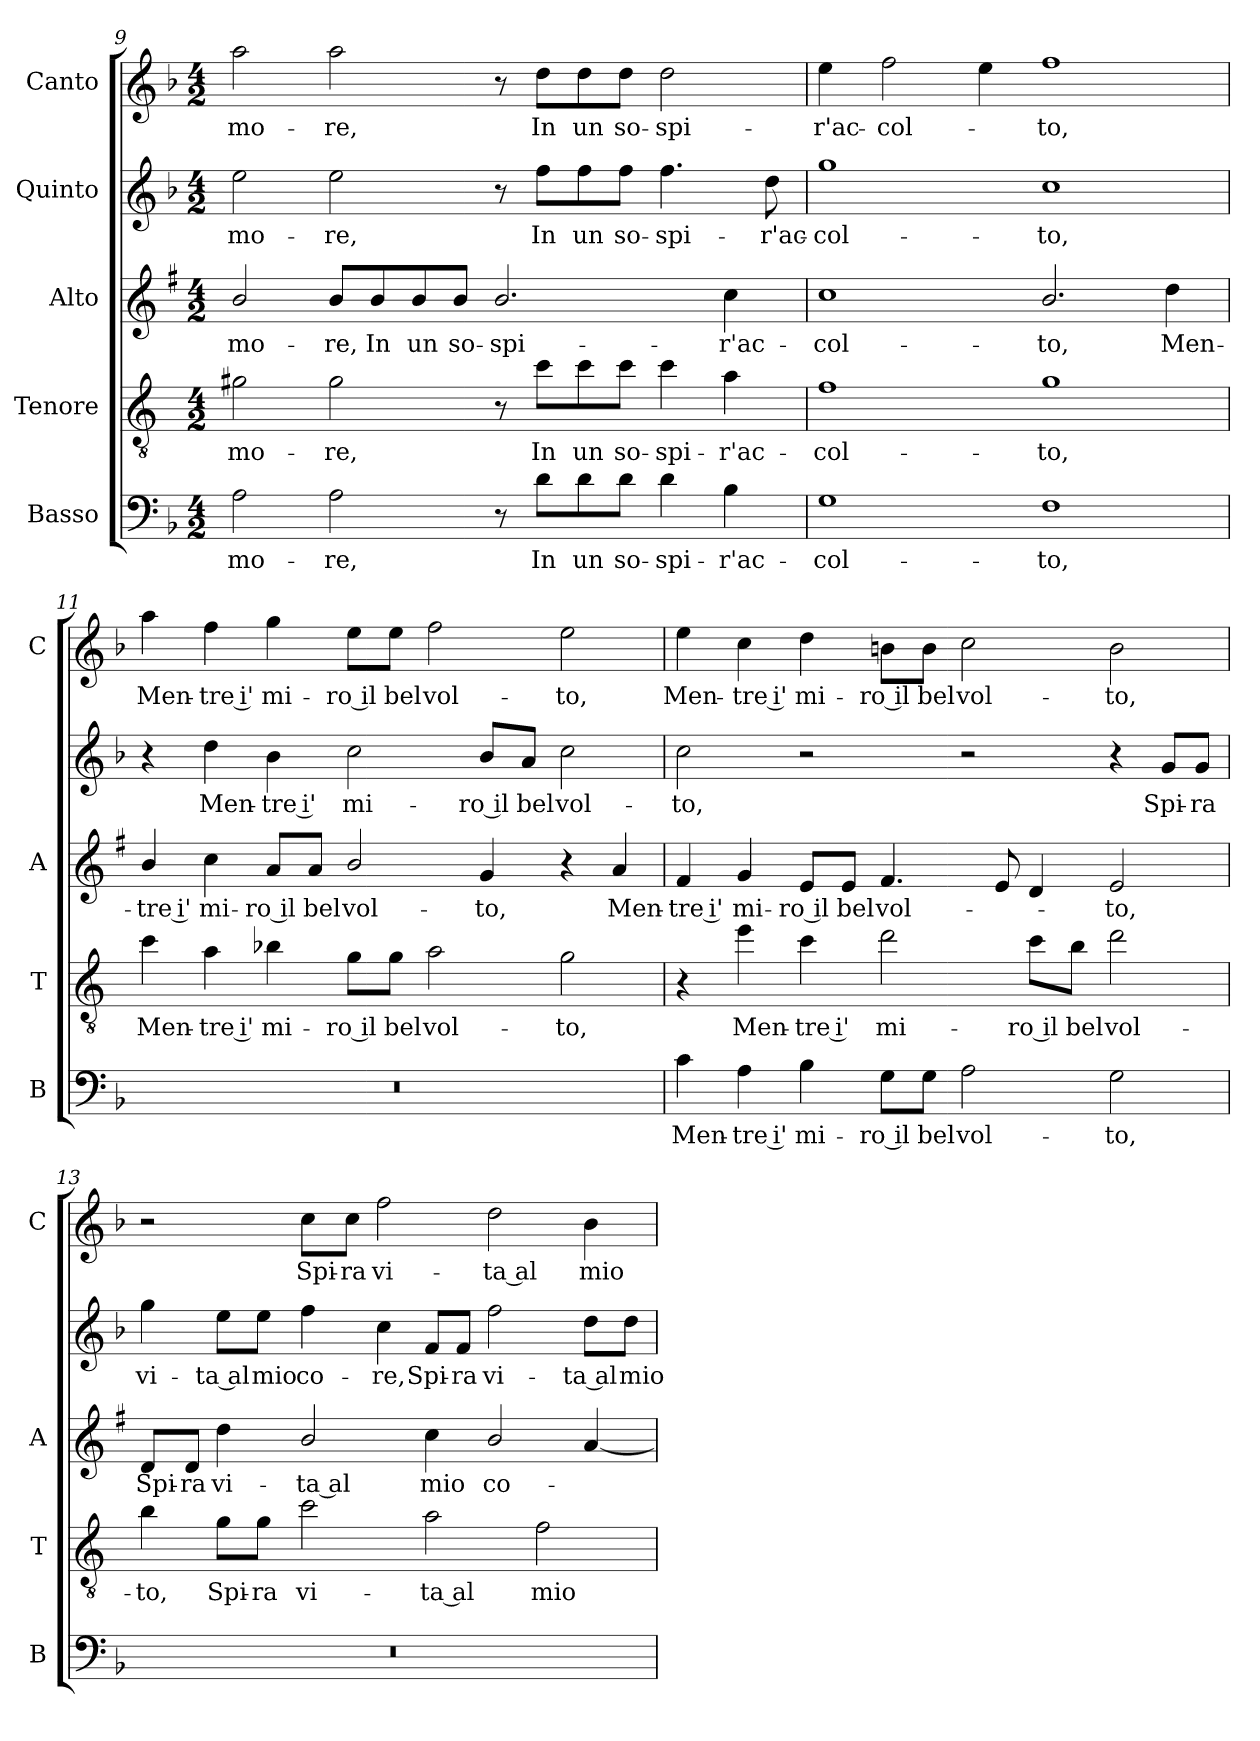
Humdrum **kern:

**kern	**text	**kern	**text	**kern	**text	**kern	**text	**kern	**text
*part5	*part5	*part4	*part4	*part3	*part3	*part2	*part2	*part1	*part1
*staff5	*staff5	*staff4	*staff4	*staff3	*staff3	*staff2	*staff2	*staff1	*staff1
*I"Basso	*	*I"Tenore	*	*I"Alto	*	*I"Quinto	*	*I"Canto	*
*I'B	*	*I'T	*	*I'A	*	*	*	*I'C	*
*clefF4	*	*clefGv2	*	*clefG2	*	*clefG2	*	*clefG2	*
*	*	*ITrd4c7	*	*ITrd1c2	*	*	*	*	*
*k[b-]	*	*k[b-]	*	*k[b-]	*	*k[b-]	*	*k[b-]	*
*F:	*	*F:	*	*F:	*	*F:	*	*F:	*
*M4/2	*	*M4/2	*	*M4/2	*	*M4/2	*	*M4/2	*
=9	=9	=9	=9	=9	=9	=9	=9	=9	=9
!	!LO:LY:b	!	!LO:LY:b	!	!LO:LY:b	!	!LO:LY:b	!	!LO:LY:b
2A\	-mo-	2c#X\	-mo-	2a/	-mo-	2ee\	-mo-	2aa\	-mo-
!	!LO:LY:b	!	!LO:LY:b	!	!LO:LY:b	!	!LO:LY:b	!	!LO:LY:b
2A\	-re,	2c#\	-re,	8a/L	-re,	2ee\	-re,	2aa\	-re,
!	!	!	!	!	!LO:LY:b	!	!	!	!
.	.	.	.	8a/	In	.	.	.	.
!	!	!	!	!	!LO:LY:b	!	!	!	!
.	.	.	.	8a/	un	.	.	.	.
!	!	!	!	!	!LO:LY:b	!	!	!	!
.	.	.	.	8a/J	so-	.	.	.	.
!	!	!	!	!	!LO:LY:b	!	!	!	!
8r	.	8r	.	2.a/	-spi-	8r	.	8r	.
!	!LO:LY:b	!	!LO:LY:b	!	!	!	!LO:LY:b	!	!LO:LY:b
8d\L	In	8f\L	In	.	.	8ff\L	In	8dd\L	In
!	!LO:LY:b	!	!LO:LY:b	!	!	!	!LO:LY:b	!	!LO:LY:b
8d\	un	8f\	un	.	.	8ff\	un	8dd\	un
!	!LO:LY:b	!	!LO:LY:b	!	!	!	!LO:LY:b	!	!LO:LY:b
8d\J	so-	8f\J	so-	.	.	8ff\J	so-	8dd\J	so-
!	!LO:LY:b	!	!LO:LY:b	!	!	!	!LO:LY:b	!	!LO:LY:b
4d\	-spi-	4f\	-spi-	.	.	4.ff\	-spi-	2dd\	-spi-
!	!LO:LY:b	!	!LO:LY:b	!	!LO:LY:b	!	!	!	!
4B-\	-r'ac-	4d\	-r'ac-	4b-\	-r'ac-	.	.	.	.
!	!	!	!	!	!	!	!LO:LY:b	!	!
.	.	.	.	.	.	8dd\	-r'ac-	.	.
!!LO:LB:g=z
=10	=10	=10	=10	=10	=10	=10	=10	=10	=10
!	!LO:LY:b	!	!LO:LY:b	!	!LO:LY:b	!	!LO:LY:b	!	!LO:LY:b
1G	-col-	1B-	-col-	1b-	-col-	1gg	-col-	4ee\	-r'ac-
!	!	!	!	!	!	!	!	!	!LO:LY:b
.	.	.	.	.	.	.	.	2ff\	-col-
.	.	.	.	.	.	.	.	4ee\	.
!	!LO:LY:b	!	!LO:LY:b	!	!LO:LY:b	!	!LO:LY:b	!	!LO:LY:b
1F	-to,	1c	-to,	2.a/	-to,	1cc	-to,	1ff	-to,
!	!	!	!	!	!LO:LY:b	!	!	!	!
.	.	.	.	4cc\	Men-	.	.	.	.
=11	=11	=11	=11	=11	=11	=11	=11	=11	=11
!	!	!	!LO:LY:b	!	!LO:LY:b	!	!	!	!LO:LY:b
0r	.	4f\	Men-	4a/	-tre i'	4r	.	4aa\	Men-
!	!	!	!LO:LY:b	!	!LO:LY:b	!	!LO:LY:b	!	!LO:LY:b
.	.	4d\	-tre i'	4b-\	mi-	4dd\	Men-	4ff\	-tre i'
!	!	!	!LO:LY:b	!	!LO:LY:b	!	!LO:LY:b	!	!LO:LY:b
.	.	4e-X\	mi-	8g/L	-ro il	4b-\	-tre i'	4gg\	mi-
!	!	!	!	!	!LO:LY:b	!	!	!	!
.	.	.	.	8g/J	bel	.	.	.	.
!	!	!	!LO:LY:b	!	!LO:LY:b	!	!LO:LY:b	!	!LO:LY:b
.	.	8c\L	-ro il	2a/	vol-	2cc\	mi-	8ee\L	-ro il
!	!	!	!LO:LY:b	!	!	!	!	!	!LO:LY:b
.	.	8c\J	bel	.	.	.	.	8ee\J	bel
!	!	!	!LO:LY:b	!	!	!	!	!	!LO:LY:b
.	.	2d\	vol-	.	.	.	.	2ff\	vol-
!	!	!	!	!	!LO:LY:b	!	!LO:LY:b	!	!
.	.	.	.	4f/	-to,	8b-/L	-ro il	.	.
!	!	!	!	!	!	!	!LO:LY:b	!	!
.	.	.	.	.	.	8a/J	bel	.	.
!	!	!	!LO:LY:b	!	!	!	!LO:LY:b	!	!LO:LY:b
.	.	2c\	-to,	4r	.	2cc\	vol-	2ee\	-to,
!	!	!	!	!	!LO:LY:b	!	!	!	!
.	.	.	.	4g/	Men-	.	.	.	.
=12	=12	=12	=12	=12	=12	=12	=12	=12	=12
!	!LO:LY:b	!	!	!	!LO:LY:b	!	!LO:LY:b	!	!LO:LY:b
4c\	Men-	4r	.	4e/	-tre i'	2cc\	-to,	4ee\	Men-
!	!LO:LY:b	!	!LO:LY:b	!	!LO:LY:b	!	!	!	!LO:LY:b
4A\	-tre i'	4a\	Men-	4f/	mi-	.	.	4cc\	-tre i'
!	!LO:LY:b	!	!LO:LY:b	!	!LO:LY:b	!	!	!	!LO:LY:b
4B-\	mi-	4f\	-tre i'	8d/L	-ro il	2r	.	4dd\	mi-
!	!	!	!	!	!LO:LY:b	!	!	!	!
.	.	.	.	8d/J	bel	.	.	.	.
!	!LO:LY:b	!	!LO:LY:b	!	!LO:LY:b	!	!	!	!LO:LY:b
8G\L	-ro il	2g\	mi-	4.e/	vol-	.	.	8bn\L	-ro il
!	!LO:LY:b	!	!	!	!	!	!	!	!LO:LY:b
8G\J	bel	.	.	.	.	.	.	8b\J	bel
!	!LO:LY:b	!	!	!	!	!	!	!	!LO:LY:b
2A\	vol-	.	.	.	.	2r	.	2cc\	vol-
.	.	.	.	8d/	.	.	.	.	.
!	!	!	!LO:LY:b	!	!	!	!	!	!
.	.	8f\L	-ro il	4c/	.	.	.	.	.
!	!	!	!LO:LY:b	!	!	!	!	!	!
.	.	8e\J	bel	.	.	.	.	.	.
!	!LO:LY:b	!	!LO:LY:b	!	!LO:LY:b	!	!	!	!LO:LY:b
2G\	-to,	2g\	vol-	2d/	-to,	4r	.	2b\	-to,
!	!	!	!	!	!	!	!LO:LY:b	!	!
.	.	.	.	.	.	8g/L	Spi-	.	.
!	!	!	!	!	!	!	!LO:LY:b	!	!
.	.	.	.	.	.	8g/J	-ra	.	.
!!LO:PB:g=z
=13	=13	=13	=13	=13	=13	=13	=13	=13	=13
!	!	!	!LO:LY:b	!	!LO:LY:b	!	!LO:LY:b	!	!
0r	.	4e\	-to,	8c/L	Spi-	4gg\	vi-	2r	.
!	!	!	!	!	!LO:LY:b	!	!	!	!
.	.	.	.	8c/J	-ra	.	.	.	.
!	!	!	!LO:LY:b	!	!LO:LY:b	!	!LO:LY:b	!	!
.	.	8c\L	Spi-	4cc\	vi-	8ee\L	-ta al	.	.
!	!	!	!LO:LY:b	!	!	!	!LO:LY:b	!	!
.	.	8c\J	-ra	.	.	8ee\J	mio	.	.
!	!	!	!LO:LY:b	!	!LO:LY:b	!	!LO:LY:b	!	!LO:LY:b
.	.	2f\	vi-	2a/	-ta al	4ff\	co-	8cc\L	Spi-
!	!	!	!	!	!	!	!	!	!LO:LY:b
.	.	.	.	.	.	.	.	8cc\J	-ra
!	!	!	!	!	!	!	!LO:LY:b	!	!LO:LY:b
.	.	.	.	.	.	4cc\	-re,	2ff\	vi-
!	!	!	!LO:LY:b	!	!LO:LY:b	!	!LO:LY:b	!	!
.	.	2d\	-ta al	4b-\	mio	8f/L	Spi-	.	.
!	!	!	!	!	!	!	!LO:LY:b	!	!
.	.	.	.	.	.	8f/J	-ra	.	.
!	!	!	!	!	!LO:LY:b	!	!LO:LY:b	!	!LO:LY:b
.	.	.	.	2a/	co-	2ff\	vi-	2dd\	-ta al
!	!	!	!LO:LY:b	!	!	!	!	!	!
.	.	2B-\	mio	.	.	.	.	.	.
!	!	!	!	!	!	!	!LO:LY:b	!	!LO:LY:b
.	.	.	.	[4g/	.	8dd\L	-ta al	4b-\	mio
!	!	!	!	!	!	!	!LO:LY:b	!	!
.	.	.	.	.	.	8dd\J	mio	.	.
=	=	=	=	=	=	=	=	=	=
*-	*-	*-	*-	*-	*-	*-	*-	*-	*-
